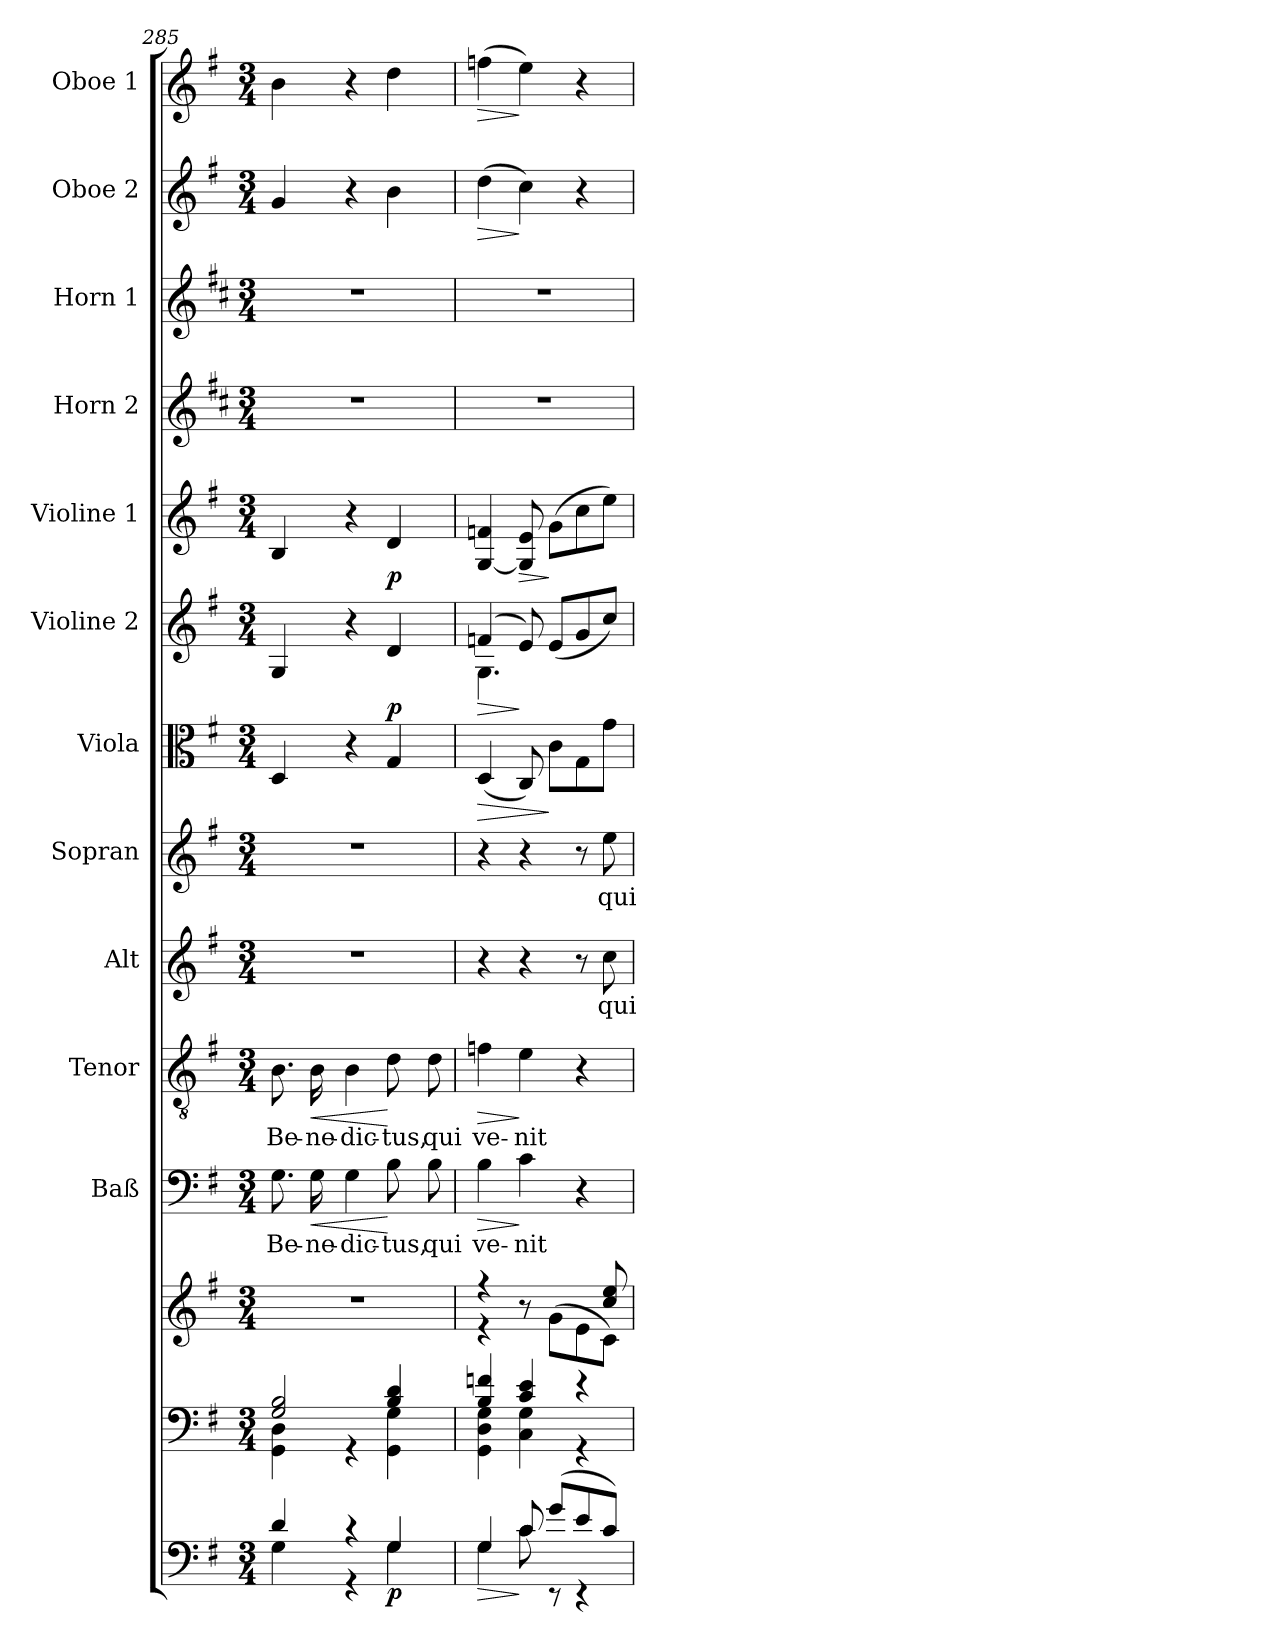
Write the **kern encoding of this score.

**kern	**dynam	**kern	**kern	**kern	**text	**dynam	**kern	**text	**dynam	**kern	**text	**kern	**text	**kern	**dynam	**kern	**dynam	**kern	**dynam	**kern	**kern	**kern	**dynam	**kern	**dynam
*part13	*part13	*part12	*part12	*part11	*part11	*part11	*part10	*part10	*part10	*part9	*part9	*part8	*part8	*part7	*part7	*part6	*part6	*part5	*part5	*part4	*part3	*part2	*part2	*part1	*part1
*staff14	*staff14	*staff13	*staff12	*staff11	*staff11	*staff11	*staff10	*staff10	*staff10	*staff9	*staff9	*staff8	*staff8	*staff7	*staff7	*staff6	*staff6	*staff5	*staff5	*staff4	*staff3	*staff2	*staff2	*staff1	*staff1
*	*	*	*	*I"Baß	*	*	*I"Tenor	*	*	*I"Alt	*	*I"Sopran	*	*I"Viola	*	*I"Violine 2	*	*I"Violine 1	*	*I"Horn 2	*I"Horn 1	*I"Oboe 2	*	*I"Oboe 1	*
*	*	*	*	*I'Baß	*	*	*I'Ten	*	*	*I'Alt	*	*I'Sop	*	*I'Vla.	*	*I'Vln. 2	*	*I'Vln. 1	*	*I'Hrn. 2	*I'Hrn. 1	*I'Ob. 2	*	*I'Ob. 1	*
!!LO:PB:g=z
*clefF4	*	*clefF4	*clefG2	*clefF4	*	*	*clefGv2	*	*	*clefG2	*	*clefG2	*	*clefC3	*	*clefG2	*	*clefG2	*	*clefG2	*clefG2	*clefG2	*	*clefG2	*
*ITrd7c12	*	*	*	*	*	*	*	*	*	*	*	*	*	*	*	*	*	*	*	*ITrd4c7	*ITrd4c7	*	*	*	*
*k[f#]	*	*k[f#]	*k[f#]	*k[f#]	*	*	*k[f#]	*	*	*k[f#]	*	*k[f#]	*	*k[f#]	*	*k[f#]	*	*k[f#]	*	*k[f#]	*k[f#]	*k[f#]	*	*k[f#]	*
*G:	*	*G:	*G:	*G:	*	*	*G:	*	*	*G:	*	*G:	*	*G:	*	*G:	*	*G:	*	*G:	*G:	*G:	*	*G:	*
*M3/4	*	*M3/4	*M3/4	*M3/4	*	*	*M3/4	*	*	*M3/4	*	*M3/4	*	*M3/4	*	*M3/4	*	*M3/4	*	*M3/4	*M3/4	*M3/4	*	*M3/4	*
=285	=285	=285	=285	=285	=285	=285	=285	=285	=285	=285	=285	=285	=285	=285	=285	=285	=285	=285	=285	=285	=285	=285	=285	=285	=285
*^	*	*^	*	*	*	*	*	*	*	*	*	*	*	*	*	*	*	*	*	*	*	*	*	*	*
!	!	!	!	!	!	!	!LO:LY:b	!	!	!LO:LY:b	!	!	!	!	!	!	!	!	!	!	!	!	!	!	!	!	!
4D/	4GG\	.	2G/ 2B/	4GG\ 4D\	2.r	8.G\	Be-	.	8.B\	Be-	.	2.r	.	2.r	.	4D/	.	4G/	.	4B/	.	2.r	2.r	4g/	.	4b\	.
!	!	!	!	!	!	!	!LO:LY:b	!LO:HP:b	!	!LO:LY:b	!LO:HP:b	!	!	!	!	!	!	!	!	!	!	!	!	!	!	!	!
.	.	.	.	.	.	16G\	-ne-	<	16B\	-ne-	<	.	.	.	.	.	.	.	.	.	.	.	.	.	.	.	.
!	!	!	!	!	!	!	!LO:LY:b	!	!	!LO:LY:b	!	!	!	!	!	!	!	!	!	!	!	!	!	!	!	!	!
4r	4r	.	.	4r	.	4G\	-dic-	.	4B\	-dic-	.	.	.	.	.	4r	.	4r	.	4r	.	.	.	4r	.	4r	.
!	!	!LO:DY:b	!	!	!	!	!LO:LY:b	!	!	!LO:LY:b	!	!	!	!	!	!	!	!	!LO:DY:b	!	!LO:DY:b	!	!	!	!	!	!
4GG/	4GG\	p	4B/ 4d/	4GG\ 4G\	.	8B\	-tus,	[	8d\	-tus,	[	.	.	.	.	4G/	.	4d/	p	4d/	p	.	.	4b\	.	4dd\	.
!	!	!	!	!	!	!	!LO:LY:b	!	!	!LO:LY:b	!	!	!	!	!	!	!	!	!	!	!	!	!	!	!	!	!
.	.	.	.	.	.	8B\	qui	.	8d\	qui	.	.	.	.	.	.	.	.	.	.	.	.	.	.	.	.	.
=286	=286	=286	=286	=286	=286	=286	=286	=286	=286	=286	=286	=286	=286	=286	=286	=286	=286	=286	=286	=286	=286	=286	=286	=286	=286	=286	=286
!	!	!LO:HP:b	!	!	!	!	!LO:LY:b	!LO:HP:b	!	!LO:LY:b	!LO:HP:b	!	!	!	!	!	!LO:HP:b	!	!LO:HP:b	!	!	!	!	!	!LO:HP:b	!	!LO:HP:b
*	*	*	*	*	*^	*	*	*	*	*	*	*	*	*	*	*	*	*^	*	*	*	*	*	*	*	*	*
4GG/	4GG\	>	4B/ 4fn/	4GG\ 4D\ 4G\	4r	4r	4B\	ve-	>	4fn\	ve-	>	4r	.	4r	.	(<4D/	>	(<4fn/	4.G\	>	[4G/ 4fn/	.	2.r	2.r	(>4dd\	>	(>4ffn\	>
!	!	!	!	!	!	!	!	!LO:LY:b	!	!	!LO:LY:b	!	!	!	!	!	!	!	!	!	!	!	!LO:HP:b	!	!	!	!	!	!
8C/	8C\	]	4c/ 4e/	4C\ 4G\	4ryy	8r	4c\	-nit	]	4e\	-nit	]	4r	.	4r	.	8C/)	.	8e/)	.	]	8G/] 8e/	>	.	.	4cc\)	]	4ee\)	]
(<8G/L	8rEE	.	.	.	.	(>8g\L	.	.	.	.	.	.	.	.	.	.	8c\L	]	(<8e/L	4.ryy	.	(>8g\L	]	.	.	.	.	.	.
8E/	4rEE	.	4r	4r	8ryy	8e\	4r	.	.	4r	.	.	8r	.	8r	.	8G\	.	8g/	.	.	8cc\	.	.	.	4r	.	4r	.
!	!	!	!	!	!	!	!	!	!	!	!	!	!	!LO:LY:b	!	!LO:LY:b	!	!	!	!	!	!	!	!	!	!	!	!	!
8C/J)	.	.	.	.	8cc/ 8ee/	8c\J)	.	.	.	.	.	.	8cc\	qui	8ee\	qui	8g\J	.	8cc/J)	.	.	8ee\J)	.	.	.	.	.	.	.
*v	*v	*	*	*	*	*	*	*	*	*	*	*	*	*	*	*	*	*	*v	*v	*	*	*	*	*	*	*	*	*
*	*	*v	*v	*	*	*	*	*	*	*	*	*	*	*	*	*	*	*	*	*	*	*	*	*	*	*	*
*	*	*	*v	*v	*	*	*	*	*	*	*	*	*	*	*	*	*	*	*	*	*	*	*	*	*	*
=	=	=	=	=	=	=	=	=	=	=	=	=	=	=	=	=	=	=	=	=	=	=	=	=	=
*-	*-	*-	*-	*-	*-	*-	*-	*-	*-	*-	*-	*-	*-	*-	*-	*-	*-	*-	*-	*-	*-	*-	*-	*-	*-
